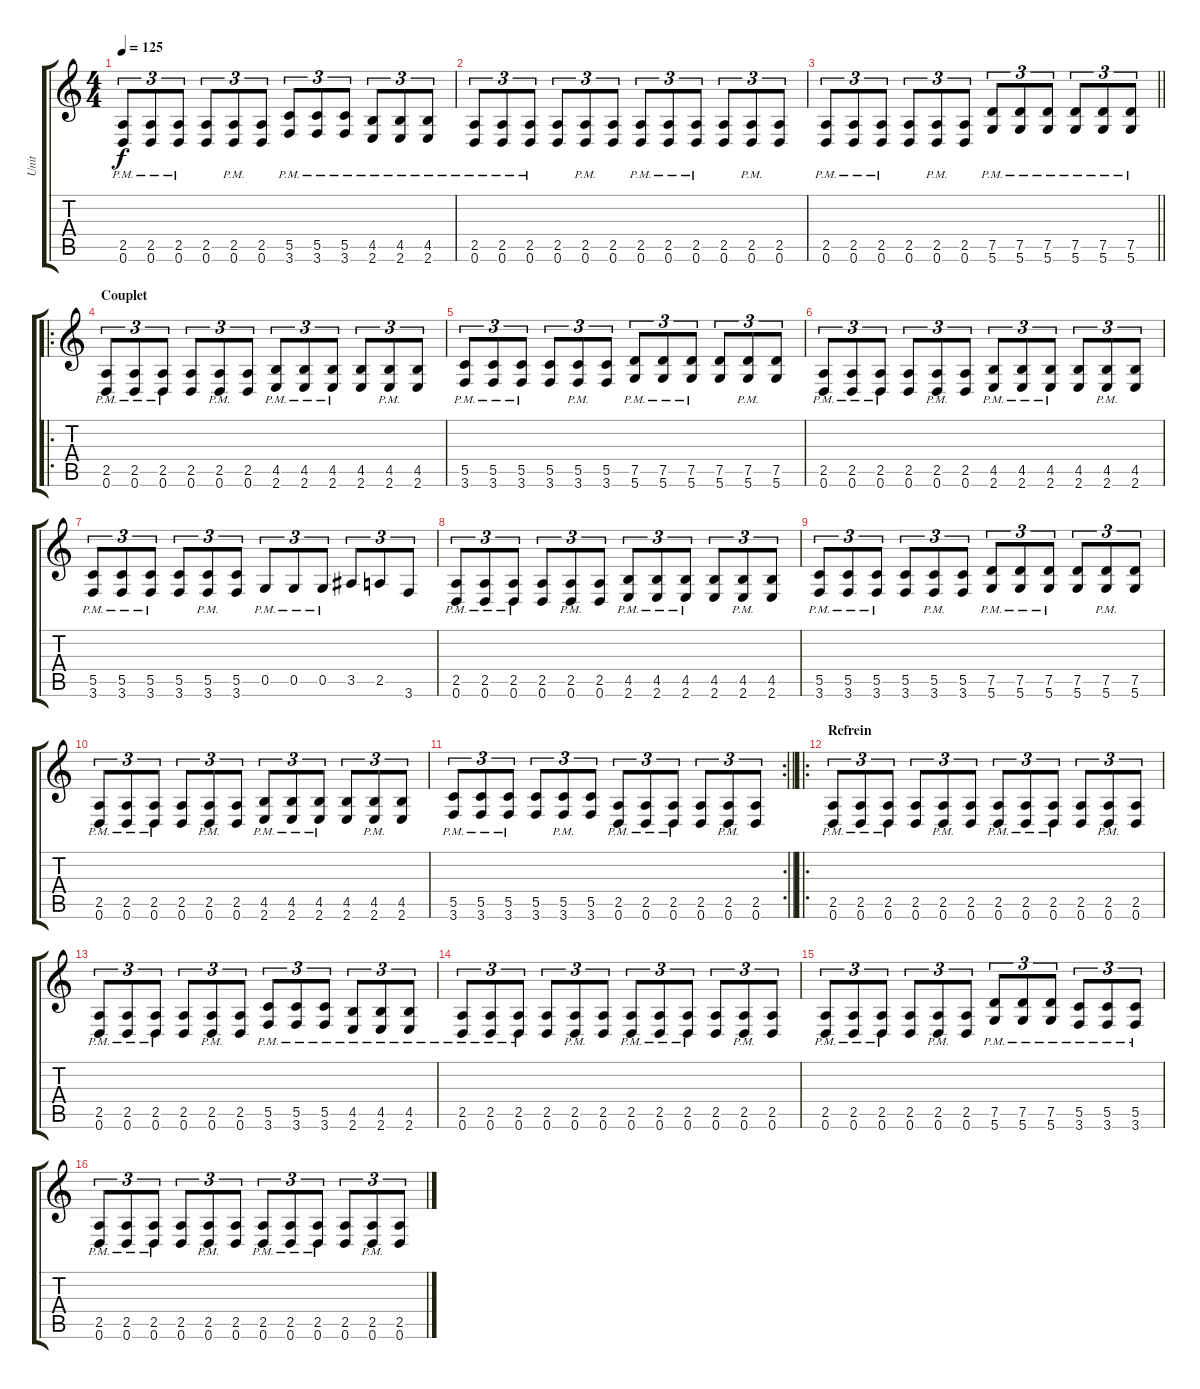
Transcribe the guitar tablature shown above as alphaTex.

\track ("Unit" "Unit") {instrument overdrivenguitar}
\staff {score tabs}
\tuning (D4 A3 F3 C3 G2 D2) {hide}
\ts (4 4)
\tempo 125
\clef g2
\ks c
(2.5{pm} 0.6{pm}).8{tu (3 2) dy f} (2.5{pm} 0.6{pm}).8{tu (3 2)} (2.5{pm} 0.6{pm}).8{tu (3 2)} (2.5 0.6).8{tu (3 2)} (2.5{pm} 0.6{pm}).8{tu (3 2)} (2.5 0.6).8{tu (3 2)} (5.5{pm} 3.6{pm}).8{tu (3 2)} (5.5{pm} 3.6{pm}).8{tu (3 2)} (5.5{pm} 3.6{pm}).8{tu (3 2)} (4.5{pm} 2.6{pm}).8{tu (3 2)} (4.5{pm} 2.6{pm}).8{tu (3 2)} (4.5{pm} 2.6{pm}).8{tu (3 2)} |
(2.5{pm} 0.6{pm}).8{tu (3 2)} (2.5{pm} 0.6{pm}).8{tu (3 2)} (2.5{pm} 0.6{pm}).8{tu (3 2)} (2.5 0.6).8{tu (3 2)} (2.5{pm} 0.6{pm}).8{tu (3 2)} (2.5 0.6).8{tu (3 2)} (2.5{pm} 0.6{pm}).8{tu (3 2)} (2.5{pm} 0.6{pm}).8{tu (3 2)} (2.5{pm} 0.6{pm}).8{tu (3 2)} (2.5 0.6).8{tu (3 2)} (2.5{pm} 0.6{pm}).8{tu (3 2)} (2.5 0.6).8{tu (3 2)} |
\barLineRight lightlight
(2.5{pm} 0.6{pm}).8{tu (3 2)} (2.5{pm} 0.6{pm}).8{tu (3 2)} (2.5{pm} 0.6{pm}).8{tu (3 2)} (2.5 0.6).8{tu (3 2)} (2.5{pm} 0.6{pm}).8{tu (3 2)} (2.5 0.6).8{tu (3 2)} (7.5{pm} 5.6{pm}).8{tu (3 2)} (7.5{pm} 5.6{pm}).8{tu (3 2)} (7.5{pm} 5.6{pm}).8{tu (3 2)} (7.5{pm} 5.6{pm}).8{tu (3 2)} (7.5{pm} 5.6{pm}).8{tu (3 2)} (7.5{pm} 5.6{pm}).8{tu (3 2)} |
\ro
\section ("" "Couplet")
(2.5{pm} 0.6{pm}).8{tu (3 2)} (2.5{pm} 0.6{pm}).8{tu (3 2)} (2.5{pm} 0.6{pm}).8{tu (3 2)} (2.5 0.6).8{tu (3 2)} (2.5{pm} 0.6{pm}).8{tu (3 2)} (2.5 0.6).8{tu (3 2)} (4.5{pm} 2.6{pm}).8{tu (3 2)} (4.5{pm} 2.6{pm}).8{tu (3 2)} (4.5{pm} 2.6{pm}).8{tu (3 2)} (4.5 2.6).8{tu (3 2)} (4.5{pm} 2.6{pm}).8{tu (3 2)} (4.5 2.6).8{tu (3 2)} |
(5.5{pm} 3.6{pm}).8{tu (3 2)} (5.5{pm} 3.6{pm}).8{tu (3 2)} (5.5{pm} 3.6{pm}).8{tu (3 2)} (5.5 3.6).8{tu (3 2)} (5.5{pm} 3.6{pm}).8{tu (3 2)} (5.5 3.6).8{tu (3 2)} (7.5{pm} 5.6{pm}).8{tu (3 2)} (7.5{pm} 5.6{pm}).8{tu (3 2)} (7.5{pm} 5.6{pm}).8{tu (3 2)} (7.5 5.6).8{tu (3 2)} (7.5{pm} 5.6{pm}).8{tu (3 2)} (7.5 5.6).8{tu (3 2)} |
(2.5{pm} 0.6{pm}).8{tu (3 2)} (2.5{pm} 0.6{pm}).8{tu (3 2)} (2.5{pm} 0.6{pm}).8{tu (3 2)} (2.5 0.6).8{tu (3 2)} (2.5{pm} 0.6{pm}).8{tu (3 2)} (2.5 0.6).8{tu (3 2)} (4.5{pm} 2.6{pm}).8{tu (3 2)} (4.5{pm} 2.6{pm}).8{tu (3 2)} (4.5{pm} 2.6{pm}).8{tu (3 2)} (4.5 2.6).8{tu (3 2)} (4.5{pm} 2.6{pm}).8{tu (3 2)} (4.5 2.6).8{tu (3 2)} |
(5.5{pm} 3.6{pm}).8{tu (3 2)} (5.5{pm} 3.6{pm}).8{tu (3 2)} (5.5{pm} 3.6{pm}).8{tu (3 2)} (5.5 3.6).8{tu (3 2)} (5.5{pm} 3.6{pm}).8{tu (3 2)} (5.5 3.6).8{tu (3 2)} 0.5{pm}.8{tu (3 2)} 0.5{pm}.8{tu (3 2)} 0.5{pm}.8{tu (3 2)} 3.5.8{tu (3 2)} 2.5.8{tu (3 2)} 3.6.8{tu (3 2)} |
(2.5{pm} 0.6{pm}).8{tu (3 2)} (2.5{pm} 0.6{pm}).8{tu (3 2)} (2.5{pm} 0.6{pm}).8{tu (3 2)} (2.5 0.6).8{tu (3 2)} (2.5{pm} 0.6{pm}).8{tu (3 2)} (2.5 0.6).8{tu (3 2)} (4.5{pm} 2.6{pm}).8{tu (3 2)} (4.5{pm} 2.6{pm}).8{tu (3 2)} (4.5{pm} 2.6{pm}).8{tu (3 2)} (4.5 2.6).8{tu (3 2)} (4.5{pm} 2.6{pm}).8{tu (3 2)} (4.5 2.6).8{tu (3 2)} |
(5.5{pm} 3.6{pm}).8{tu (3 2)} (5.5{pm} 3.6{pm}).8{tu (3 2)} (5.5{pm} 3.6{pm}).8{tu (3 2)} (5.5 3.6).8{tu (3 2)} (5.5{pm} 3.6{pm}).8{tu (3 2)} (5.5 3.6).8{tu (3 2)} (7.5{pm} 5.6{pm}).8{tu (3 2)} (7.5{pm} 5.6{pm}).8{tu (3 2)} (7.5{pm} 5.6{pm}).8{tu (3 2)} (7.5 5.6).8{tu (3 2)} (7.5{pm} 5.6{pm}).8{tu (3 2)} (7.5 5.6).8{tu (3 2)} |
(2.5{pm} 0.6{pm}).8{tu (3 2)} (2.5{pm} 0.6{pm}).8{tu (3 2)} (2.5{pm} 0.6{pm}).8{tu (3 2)} (2.5 0.6).8{tu (3 2)} (2.5{pm} 0.6{pm}).8{tu (3 2)} (2.5 0.6).8{tu (3 2)} (4.5{pm} 2.6{pm}).8{tu (3 2)} (4.5{pm} 2.6{pm}).8{tu (3 2)} (4.5{pm} 2.6{pm}).8{tu (3 2)} (4.5 2.6).8{tu (3 2)} (4.5{pm} 2.6{pm}).8{tu (3 2)} (4.5 2.6).8{tu (3 2)} |
\rc 2
\barLineRight lightlight
(5.5{pm} 3.6{pm}).8{tu (3 2)} (5.5{pm} 3.6{pm}).8{tu (3 2)} (5.5{pm} 3.6{pm}).8{tu (3 2)} (5.5 3.6).8{tu (3 2)} (5.5{pm} 3.6{pm}).8{tu (3 2)} (5.5 3.6).8{tu (3 2)} (2.5{pm} 0.6{pm}).8{tu (3 2)} (2.5{pm} 0.6{pm}).8{tu (3 2)} (2.5{pm} 0.6{pm}).8{tu (3 2)} (2.5 0.6).8{tu (3 2)} (2.5{pm} 0.6{pm}).8{tu (3 2)} (2.5 0.6).8{tu (3 2)} |
\ro
\section ("" "Refrein")
(2.5{pm} 0.6{pm}).8{tu (3 2)} (2.5{pm} 0.6{pm}).8{tu (3 2)} (2.5{pm} 0.6{pm}).8{tu (3 2)} (2.5 0.6).8{tu (3 2)} (2.5{pm} 0.6{pm}).8{tu (3 2)} (2.5 0.6).8{tu (3 2)} (2.5{pm} 0.6{pm}).8{tu (3 2)} (2.5{pm} 0.6{pm}).8{tu (3 2)} (2.5{pm} 0.6{pm}).8{tu (3 2)} (2.5 0.6).8{tu (3 2)} (2.5{pm} 0.6{pm}).8{tu (3 2)} (2.5 0.6).8{tu (3 2)} |
(2.5{pm} 0.6{pm}).8{tu (3 2)} (2.5{pm} 0.6{pm}).8{tu (3 2)} (2.5{pm} 0.6{pm}).8{tu (3 2)} (2.5 0.6).8{tu (3 2)} (2.5{pm} 0.6{pm}).8{tu (3 2)} (2.5 0.6).8{tu (3 2)} (5.5{pm} 3.6{pm}).8{tu (3 2)} (5.5{pm} 3.6{pm}).8{tu (3 2)} (5.5{pm} 3.6{pm}).8{tu (3 2)} (4.5{pm} 2.6{pm}).8{tu (3 2)} (4.5{pm} 2.6{pm}).8{tu (3 2)} (4.5{pm} 2.6{pm}).8{tu (3 2)} |
(2.5{pm} 0.6{pm}).8{tu (3 2)} (2.5{pm} 0.6{pm}).8{tu (3 2)} (2.5{pm} 0.6{pm}).8{tu (3 2)} (2.5 0.6).8{tu (3 2)} (2.5{pm} 0.6{pm}).8{tu (3 2)} (2.5 0.6).8{tu (3 2)} (2.5{pm} 0.6{pm}).8{tu (3 2)} (2.5{pm} 0.6{pm}).8{tu (3 2)} (2.5{pm} 0.6{pm}).8{tu (3 2)} (2.5 0.6).8{tu (3 2)} (2.5{pm} 0.6{pm}).8{tu (3 2)} (2.5 0.6).8{tu (3 2)} |
(2.5{pm} 0.6{pm}).8{tu (3 2)} (2.5{pm} 0.6{pm}).8{tu (3 2)} (2.5{pm} 0.6{pm}).8{tu (3 2)} (2.5 0.6).8{tu (3 2)} (2.5{pm} 0.6{pm}).8{tu (3 2)} (2.5 0.6).8{tu (3 2)} (7.5{pm} 5.6{pm}).8{tu (3 2)} (7.5{pm} 5.6{pm}).8{tu (3 2)} (7.5{pm} 5.6{pm}).8{tu (3 2)} (5.5{pm} 3.6{pm}).8{tu (3 2)} (5.5{pm} 3.6{pm}).8{tu (3 2)} (5.5{pm} 3.6{pm}).8{tu (3 2)} |
(2.5{pm} 0.6{pm}).8{tu (3 2)} (2.5{pm} 0.6{pm}).8{tu (3 2)} (2.5{pm} 0.6{pm}).8{tu (3 2)} (2.5 0.6).8{tu (3 2)} (2.5{pm} 0.6{pm}).8{tu (3 2)} (2.5 0.6).8{tu (3 2)} (2.5{pm} 0.6{pm}).8{tu (3 2)} (2.5{pm} 0.6{pm}).8{tu (3 2)} (2.5{pm} 0.6{pm}).8{tu (3 2)} (2.5 0.6).8{tu (3 2)} (2.5{pm} 0.6{pm}).8{tu (3 2)} (2.5 0.6).8{tu (3 2)}
